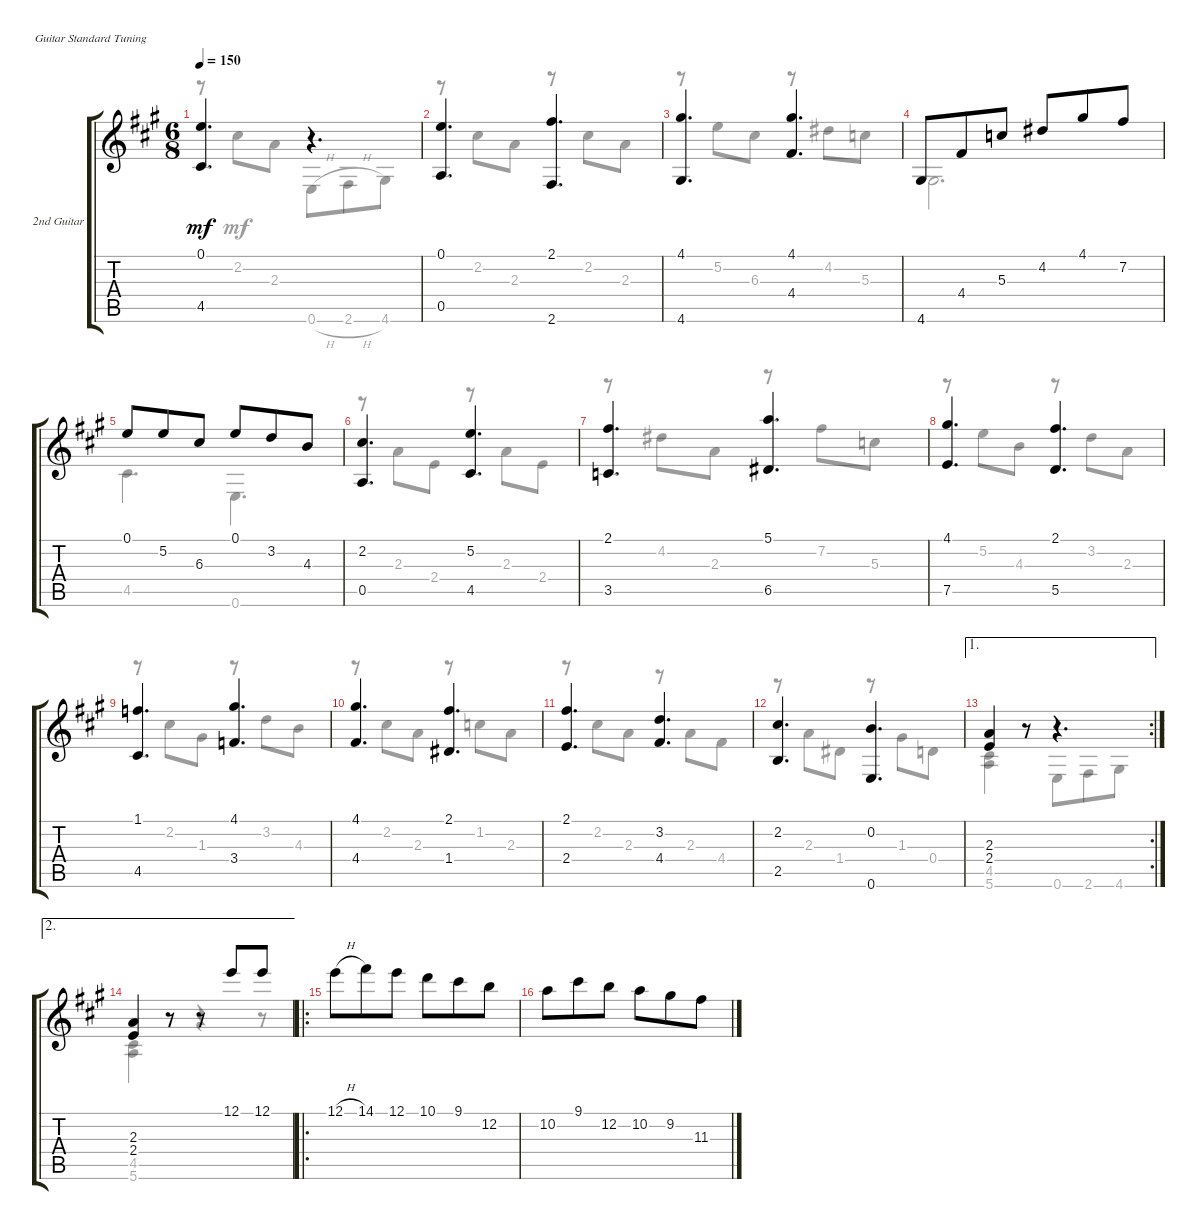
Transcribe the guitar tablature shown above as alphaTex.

\bracketExtendMode groupsimilarinstruments
\firstSystemTrackNameOrientation horizontal
\otherSystemsTrackNameOrientation horizontal
\track ("2nd Guitar" "2nd Guitar") {instrument acousticguitarnylon}
\staff {score tabs}
\tuning (E4 B3 G3 D3 A2 E2)
\voice
\ts (6 8)
\tempo 150
\clef g2
\ks a
(0.1 4.5).4{d dy mf} r.4{d} |
(0.1 0.5).4{d} (2.1 2.6).4{d} |
(4.1 4.6).4{d} (4.1 4.4).4{d} |
4.6.8 4.4.8 5.3.8 4.2.8 4.1.8 7.2.8 |
0.1.8 5.2.8 6.3.8 0.1.8 3.2.8 4.3.8 |
(2.2 0.5).4{d} (5.2 4.5).4{d} |
(2.1 3.5).4{d} (5.1 6.5).4{d} |
(4.1 7.5).4{d} (2.1 5.5).4{d} |
(1.1 4.5).4{d} (4.1 3.4).4{d} |
(4.1 4.4).4{d} (2.1 1.4).4{d} |
(2.1 2.4).4{d} (3.2 4.4).4{d} |
(2.2 2.5).4{d} (0.2 0.6).4{d} |
\ae 1
\rc 2
(2.3 2.4).4 r.8 r.4{d} |
\ae 2
(2.3 2.4).4 r.8 r.8 12.1.8 12.1.8 |
\ro
12.1{h}.8 14.1.8 12.1.8 10.1.8 9.1.8 12.2.8 |
10.2.8 9.1.8 12.2.8 10.2.8 9.2.8 11.3.8
\voice
\clef g2
\ottava regular
\simile none
\ks a
r.8{dy mf} 2.2.8 2.3.8 0.6{h}.8 2.6{h}.8 4.6.8 |
r.8 2.2.8 2.3.8 r.8 2.2.8 2.3.8 |
r.8 5.2.8 6.3.8 r.8 4.2.8 5.3.8 |
4.6.2{d} |
4.5.4{d} 0.6.4{d} |
r.8 2.3.8 2.4.8 r.8 2.3.8 2.4.8 |
r.8 4.2.8 2.3.8 r.8 7.2.8 5.3.8 |
r.8 5.2.8 4.3.8 r.8 3.2.8 2.3.8 |
r.8 2.2.8 1.3.8 r.8 3.2.8 4.3.8 |
r.8 2.2.8 2.3.8 r.8 1.2.8 2.3.8 |
r.8 2.2.8 2.3.8 r.8 2.3.8 4.4.8 |
r.8 2.3.8 1.4.8 r.8 1.3.8 0.4.8 |
(4.5 5.6).4 r.8 0.6.8 2.6.8 4.6.8 |
(4.5 5.6).4 r.8 r.4 r.8 |
|
